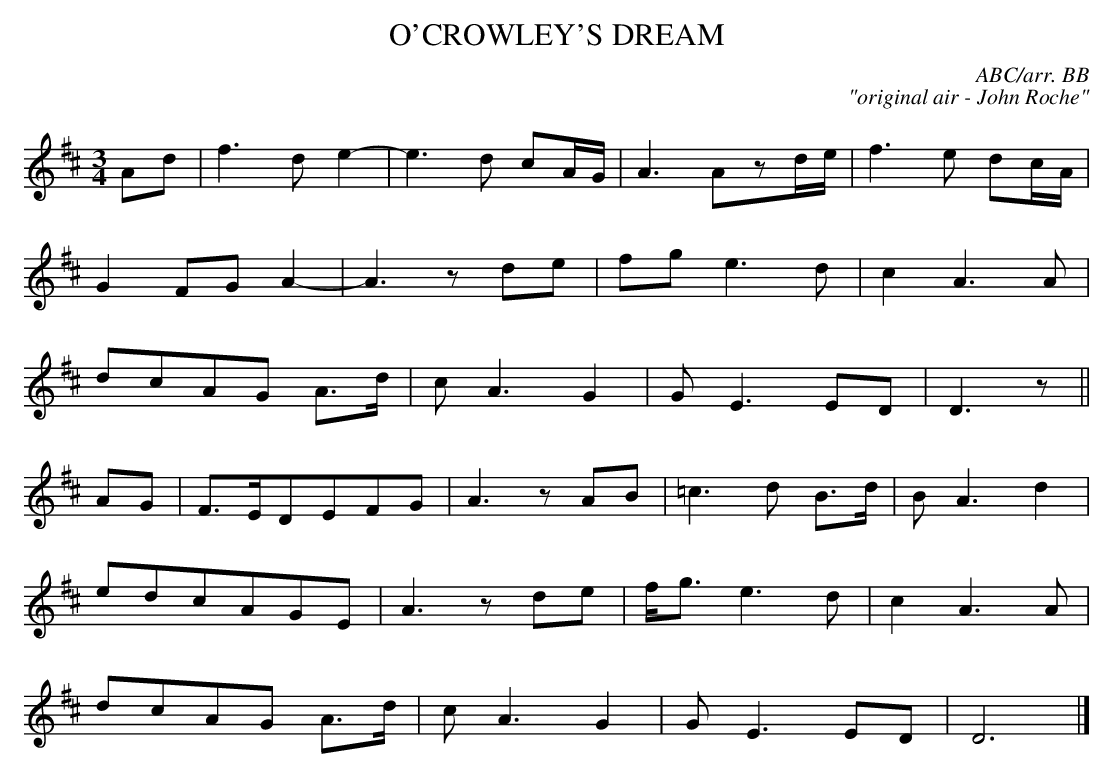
X:1
T:O'CROWLEY'S DREAM
Y:"plaintively"
C:ABC/arr. BB
C:"original air - John Roche"
L:1/8
M:3/4
K:D
Ad|f3de2-|e3d cA/G/|A3Azd/e/|f3e dc/A/|
G2FG A2-|A3zde|fge3d|c2A3A|
dcAG A>d|cA3G2|GE3 ED|D3 z||
AG|F>EDEFG|A3zAB|=c3d B>d|BA3d2|
edcAGE|A3zde|f<g e3d|c2A3A|
dcAG A>d|cA3G2|GE3 ED|D6|]
